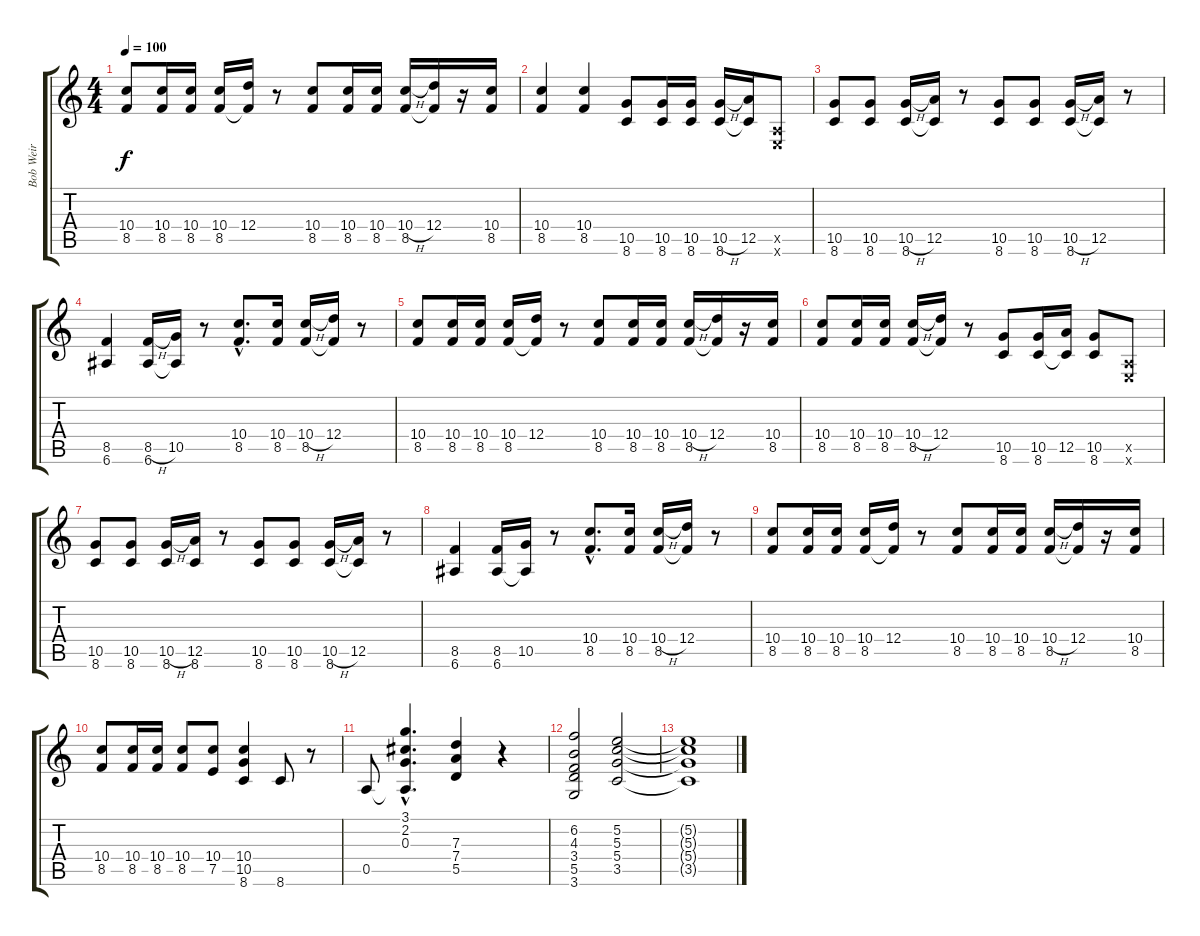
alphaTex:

\track ("Bob Weir" "Bob Weir") {instrument electricguitarclean}
\staff {score tabs}
\tuning (E4 B3 G3 D3 A2 E2) {hide}
\ts (4 4)
\tempo 100
\clef g2
\ks c
(10.4 8.5).8{dy f} (10.4 8.5).16 (10.4 8.5).16 (10.4 8.5).16 (12.4 8.5{t}).16 r.8 (10.4 8.5).8 (10.4 8.5).16 (10.4 8.5).16 (10.4{h} 8.5).16 (12.4 8.5{t}).16 r.16 (10.4 8.5).16 |
(10.4 8.5).4 (10.4 8.5).4 (10.5 8.6).8 (10.5 8.6).16 (10.5 8.6).16 (10.5{h} 8.6).16 (12.5 8.6{t}).16 (0.5{x} 0.6{x}).8 |
(10.5 8.6).8 (10.5 8.6).8 (10.5{h} 8.6).16 (12.5 8.6{t}).16 r.8 (10.5 8.6).8 (10.5 8.6).8 (10.5{h} 8.6).16 (12.5 8.6{t}).16 r.8 |
(8.5 6.6).4 (8.5{h} 6.6).16 (10.5 6.6{t}).16 r.8 (10.4{hac} 8.5{hac}).8{d} (10.4 8.5).16 (10.4{h} 8.5).16 (12.4 8.5{t}).16 r.8 |
(10.4 8.5).8 (10.4 8.5).16 (10.4 8.5).16 (10.4 8.5).16 (12.4 8.5{t}).16 r.8 (10.4 8.5).8 (10.4 8.5).16 (10.4 8.5).16 (10.4{h} 8.5).16 (12.4 8.5{t}).16 r.16 (10.4 8.5).16 |
(10.4 8.5).8 (10.4 8.5).16 (10.4 8.5).16 (10.4{h} 8.5).16 (12.4 8.5{t}).16 r.8 (10.5 8.6).8 (10.5 8.6).16 (12.5 8.6{t}).16 (10.5 8.6).8 (0.5{x} 0.6{x}).8 |
(10.5 8.6).8 (10.5 8.6).8 (10.5{h} 8.6).16 (12.5 8.6).16 r.8 (10.5 8.6).8 (10.5 8.6).8 (10.5{h} 8.6).16 (12.5 8.6{t}).16 r.8 |
(8.5 6.6).4 (8.5 6.6).16 (10.5 6.6{t}).16 r.8 (10.4{hac} 8.5{hac}).8{d} (10.4 8.5).16 (10.4{h} 8.5).16 (12.4 8.5{t}).16 r.8 |
(10.4 8.5).8 (10.4 8.5).16 (10.4 8.5).16 (10.4 8.5).16 (12.4 8.5{t}).16 r.8 (10.4 8.5).8 (10.4 8.5).16 (10.4 8.5).16 (10.4{h} 8.5).16 (12.4 8.5{t}).16 r.16 (10.4 8.5).16 |
(10.4 8.5).8 (10.4 8.5).16 (10.4 8.5).16 (10.4 8.5).8 (10.4 7.5).8 (10.4 10.5 8.6).4 8.6.8 r.8 |
0.5.8 (3.1{hac} 2.2{hac} 0.3{hac} 0.5{hac t}).4{d} (7.3 7.4 5.5).4 r.4 |
(6.2 4.3 3.4 5.5 3.6).2 (5.2 5.3 5.4 3.5).2 |
(5.2{t} 5.3{t} 5.4{t} 3.5{t}).1
